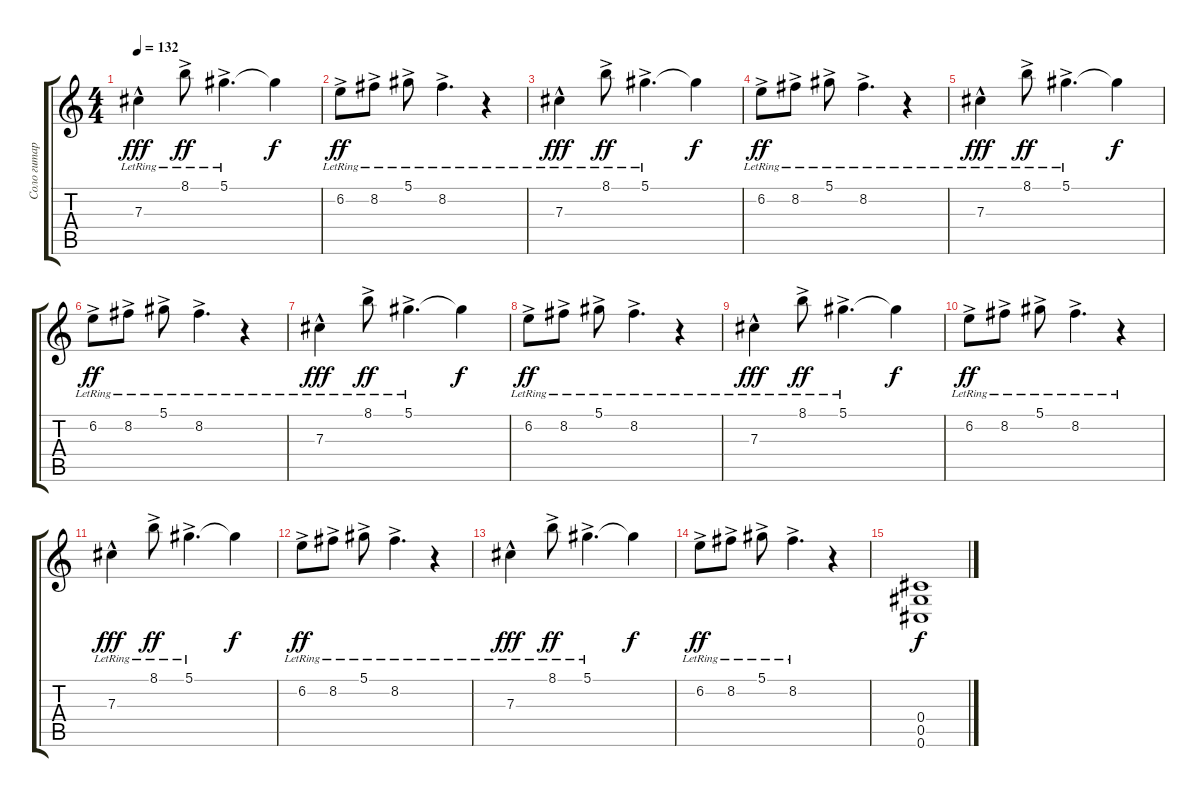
\track ("Соло гитара" "Соло гитар") {instrument distortionguitar}
\staff {score tabs}
\tuning (Eb4 Bb3 Gb3 Db3 Ab2 Db2) {hide}
\ts (4 4)
\tempo 132
\clef g2
\ks c
7.3{hac lr}.4{dy fff} 8.1{ac lr}.8{dy ff} 5.1{ac lr}.4{d} 5.1{t}.4{dy f} |
6.2{ac lr}.8{dy ff} 8.2{ac lr}.8 5.1{ac lr}.8 8.2{ac lr}.4{d} r.4 |
7.3{hac lr}.4{dy fff} 8.1{ac lr}.8{dy ff} 5.1{ac lr}.4{d} 5.1{t}.4{dy f} |
6.2{ac lr}.8{dy ff} 8.2{ac lr}.8 5.1{ac lr}.8 8.2{ac lr}.4{d} r.4 |
7.3{hac lr}.4{dy fff} 8.1{ac lr}.8{dy ff} 5.1{ac lr}.4{d} 5.1{t}.4{dy f} |
6.2{ac lr}.8{dy ff} 8.2{ac lr}.8 5.1{ac lr}.8 8.2{ac lr}.4{d} r.4 |
7.3{hac lr}.4{dy fff} 8.1{ac lr}.8{dy ff} 5.1{ac lr}.4{d} 5.1{t}.4{dy f} |
6.2{ac lr}.8{dy ff} 8.2{ac lr}.8 5.1{ac lr}.8 8.2{ac lr}.4{d} r.4 |
7.3{hac lr}.4{dy fff} 8.1{ac lr}.8{dy ff} 5.1{ac lr}.4{d} 5.1{t}.4{dy f} |
6.2{ac lr}.8{dy ff} 8.2{ac lr}.8 5.1{ac lr}.8 8.2{ac lr}.4{d} r.4 |
7.3{hac lr}.4{dy fff} 8.1{ac lr}.8{dy ff} 5.1{ac lr}.4{d} 5.1{t}.4{dy f} |
6.2{ac lr}.8{dy ff} 8.2{ac lr}.8 5.1{ac lr}.8 8.2{ac lr}.4{d} r.4 |
7.3{hac lr}.4{dy fff} 8.1{ac lr}.8{dy ff} 5.1{ac lr}.4{d} 5.1{t}.4{dy f} |
6.2{ac lr}.8{dy ff} 8.2{ac lr}.8 5.1{ac lr}.8 8.2{ac lr}.4{d} r.4 |
(0.4 0.5 0.6).1{dy f balance 12 instrument distortionguitar}
